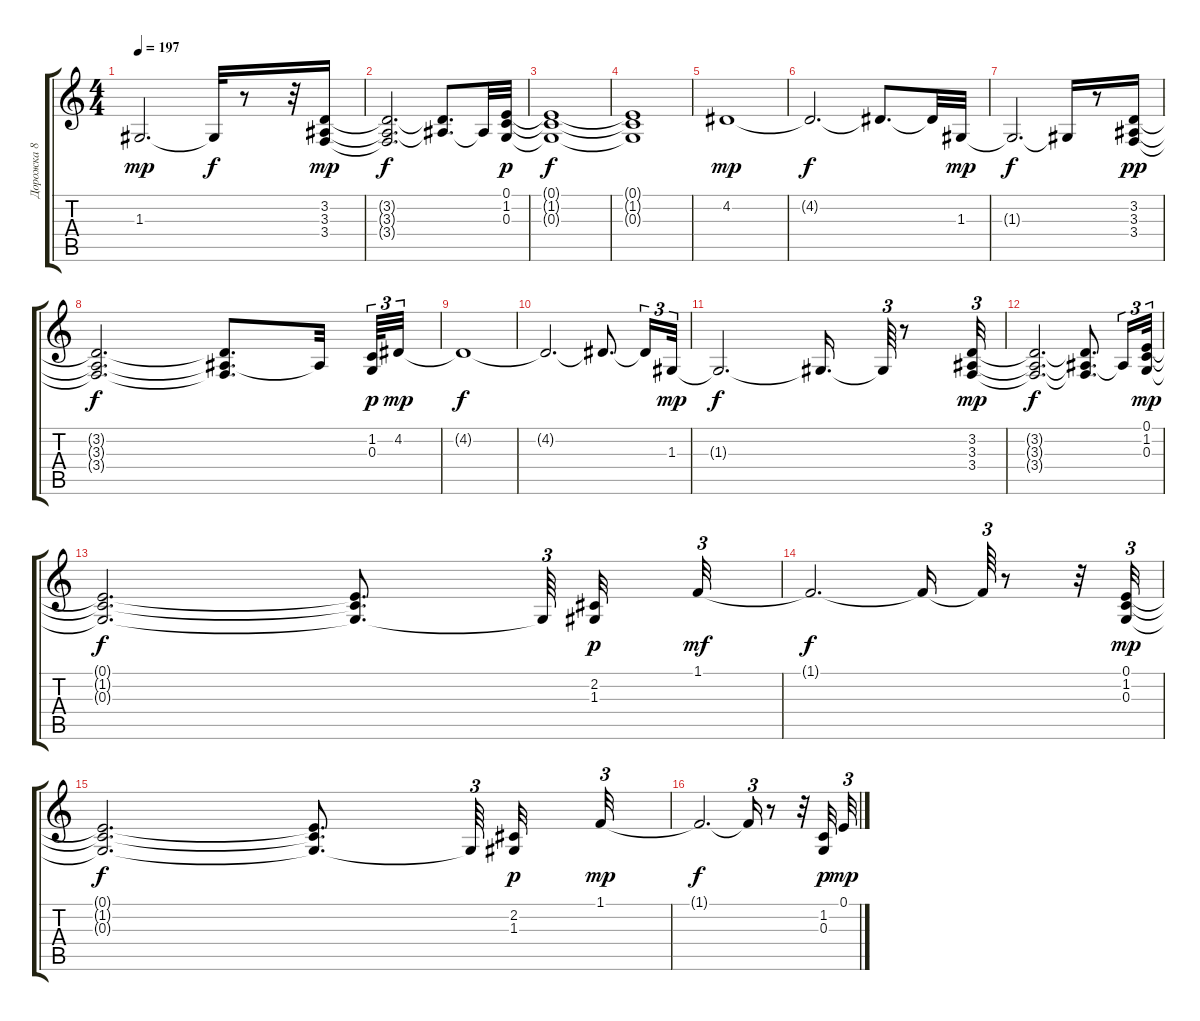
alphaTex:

\track ("Дорожка 8" "Дорожка 8") {instrument pad2warm}
\staff {score tabs}
\tuning (E4 B3 G3 D3 A2 E2) {hide}
\ts (4 4)
\tempo 197
\clef g2
\ks c
1.3.2{d dy mp} 1.3{t}.32{dy f} r.8 r.32 (3.2 3.3 3.4).16{dy mp} |
(3.2{t} 3.3{t} 3.4{t}).2{d dy f} (3.2{t} 3.3{t}).8{d} 3.3{t}.32 (0.1 1.2 0.3).32{dy p} |
(0.1{t} 1.2{t} 0.3{t}).1{dy f} |
(0.1{t} 1.2{t} 0.3{t}).1 |
4.2.1{dy mp} |
4.2{t}.2{d dy f} 4.2{t}.8{d} 4.2{t}.32 1.3.32{dy mp} |
1.3{t}.2{d dy f} 1.3{t}.16 r.8 (3.2 3.3 3.4).16{dy pp} |
(3.2{t} 3.3{t} 3.4{t}).2{d dy f} (3.2{t} 3.3{t} 3.4{t}).8{d} 3.3{t}.32{beam splitsecondary} (1.2 0.3).64{tu (3 2) dy p} 4.2.32{tu (3 2) dy mp} |
4.2{t}.1{dy f} |
4.2{t}.2{d} 4.2{t}.8{d} 4.2{t}.16{tu (3 2)} 1.3.32{tu (3 2) dy mp} |
1.3{t}.2{d dy f} 1.3{t}.16{d} 1.3{t}.64{tu (3 2)} r.8 (3.2 3.3 3.4).32{tu (3 2) dy mp} |
(3.2{t} 3.3{t} 3.4{t}).2{d dy f} (3.2{t} 3.3{t} 3.4{t}).8{d} 3.3{t}.16{tu (3 2)} (0.1 1.2 0.3).32{tu (3 2) dy mp} |
(0.1{t} 1.2{t} 0.3{t}).2{d dy f} (0.1{t} 1.2{t} 0.3{t}).8{d} 0.3{t}.64{tu (3 2) beam splitsecondary} (2.2 1.3).32{dy p} 1.1.32{tu (3 2) dy mf} |
1.1{t}.2{d dy f} 1.1{t}.16 1.1{t}.64{tu (3 2)} r.8 r.32 (0.1 1.2 0.3).32{tu (3 2) dy mp} |
(0.1{t} 1.2{t} 0.3{t}).2{d dy f} (0.1{t} 1.2{t} 0.3{t}).8{d} 0.3{t}.64{tu (3 2) beam splitsecondary} (2.2 1.3).32{dy p} 1.1.32{tu (3 2) dy mp} |
1.1{t}.2{d dy f} 1.1{t}.16{tu (3 2)} r.8 r.32 (1.2 0.3).32{dy p} 0.1.32{tu (3 2) dy mp}
